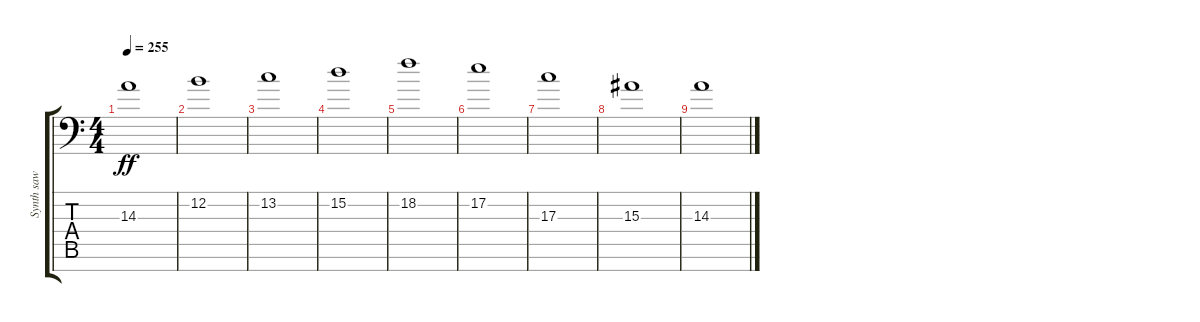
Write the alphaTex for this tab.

\track ("Synth saw" "Synth saw") {instrument lead2sawtooth}
\staff {score tabs}
\tuning (C8 B3 G3 D3 A2 E2 C-1) {hide}
\ts (4 4)
\tempo 255
\clef f4
\ks c
14.3.1{dy ff} |
12.2.1 |
13.2.1 |
15.2.1 |
18.2.1 |
17.2.1 |
17.3.1 |
15.3.1 |
14.3.1
